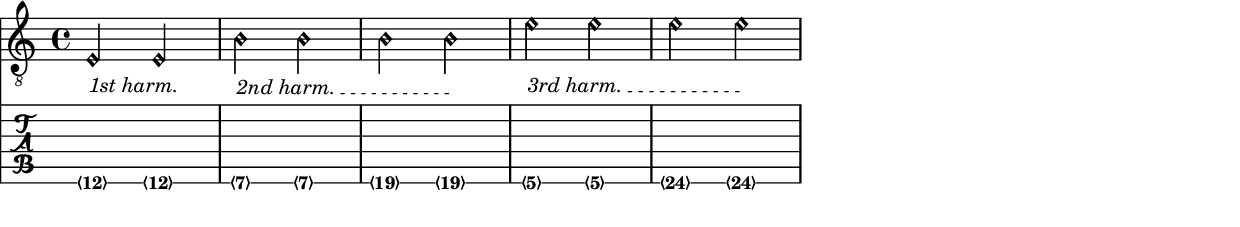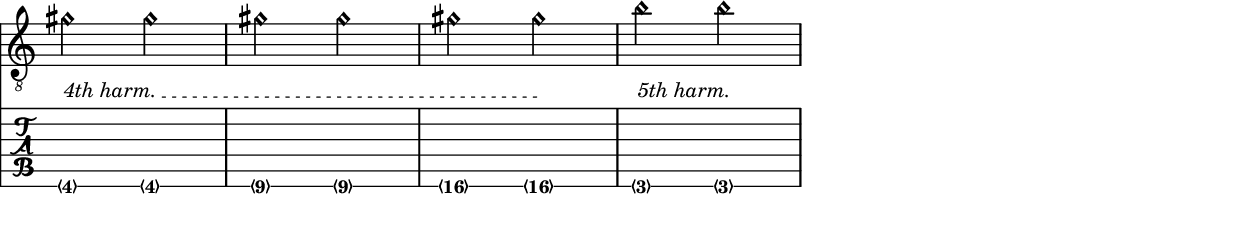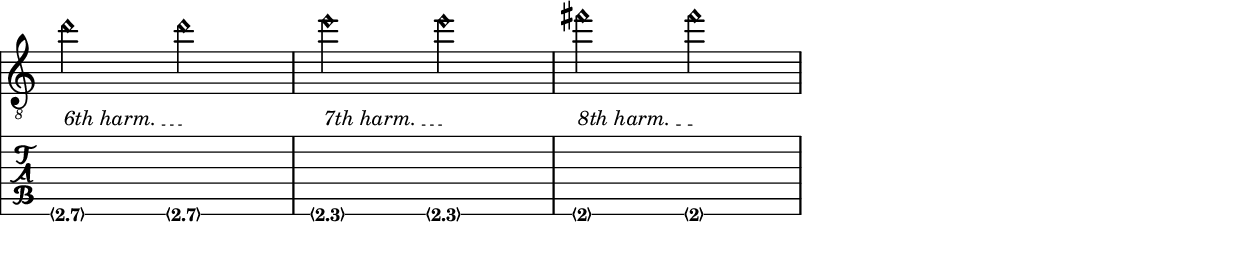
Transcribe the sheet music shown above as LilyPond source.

%% Generated by lilypond-book
%% Options: [exampleindent=10.16\mm,indent=0\mm,line-width=160\mm,paper-height=845.047\pt,paper-width=597.508\pt,papersize='(cons (* 597.508 pt) (* 845.047 pt)),quote]
\include "lilypond-book-preamble.ly"


% ****************************************************************
% Start cut-&-pastable-section
% ****************************************************************

#(ly:set-option 'eps-box-padding 3.000000)



\paper {
  #(set-paper-size '(cons (* 597.508 pt) (* 845.047 pt)))
  indent = 0\mm
  line-width = 160\mm
  % offset the left padding, also add 1mm as lilypond creates cropped
  % images with a little space on the right
  line-width = #(- line-width (* mm  3.000000) (* mm 1))
  line-width = 160\mm - 2.0 * 10.16\mm
  % offset the left padding, also add 1mm as lilypond creates cropped
  % images with a little space on the right
  line-width = #(- line-width (* mm  3.000000) (* mm 1))
}

\layout {
  
}




% ****************************************************************
% ly snippet:
% ****************************************************************
\sourcefilename "snippets/open-string-harmonics-in-tablature.ly"
\sourcefileline 0
%% DO NOT EDIT this file manually; it was automatically
%% generated from the LilyPond Snippet Repository
%% (http://lsr.di.unimi.it).
%%
%% Make any changes in the LSR itself, or in
%% `Documentation/snippets/new/`, then run
%% `scripts/auxiliar/makelsr.pl`.
%%
%% This file is in the public domain.

\version "2.24.0"

\header {
%% Translation of GIT committish: a8a85e19654e46d725563e6deba44083ef137a2c
  texidocja = "
このスニペットは開放弦のハーモニクスを表示する方法を示しています。
"
  doctitleja = "タブ譜で開放弦のハーモニクスを表示する"

%% Translation of GIT committish: 2f3474d9af596d677ed5b7ce720ae4d0954a6b51
  texidocit = "
Questo frammento mostra come scrivere armonici su corde a vuoto.
"
  doctitleit = "Armonici su corde a vuoto in intavolatura"

%% Translation of GIT committish: 41a008e75e2fe29536406cdf0d71c32a4606f2b8
  texidocfr = "
Voici comment obtenir des harmoniques sur corde à vide (harmoniques
naturelles) dans une tablature.
"

  doctitlefr = "Harmoniques sur corde à vide en tablature"

%% Translation of GIT committish: 8ffecf6be17c6ec2ff87cf31873121a8cce29b09
  texidoces = "
Referencia para armónicos sobre cuerdas al aire (armónicos naturales):

"
  doctitlees = "Referencia para armónicos sobre cuerdas al aire"

%% Translation of GIT committish: f86f00c1a8de0f034ba48506de2801c074bd5422
  texidocde = "
Referenz für Flageolett von offenen Saiten:
"
  doctitlede = "Referenz für Flageolett von offenen Saiten"

%% Translation of GIT committish: 8ffecf6be17c6ec2ff87cf31873121a8cce29b09
  texidocca = "
Referència per a armònics sobre cordes a l'aire (armònics naturals):

"
  doctitleca = "Referència per a armònics sobre cordes a l'aire"

  lsrtags = "fretted-strings"

  texidoc = "
This snippet demonstrates open-string harmonics.
"

  doctitle = "Open string harmonics in tablature"
} % begin verbatim



openStringHarmonics = {
  \textSpannerDown
  \override TextSpanner.staff-padding = 3
  \override TextSpanner.dash-fraction = 0.3
  \override TextSpanner.dash-period = 1

  %first harmonic
  \override TextSpanner.bound-details.left.text =
    \markup\small "1st harm. "
  \harmonicByFret 12 e,2\6\startTextSpan
  \harmonicByRatio #1/2 e,\6\stopTextSpan

  %second harmonic
  \override TextSpanner.bound-details.left.text =
    \markup\small "2nd harm. "
  \harmonicByFret 7 e,\6\startTextSpan
  \harmonicByRatio #1/3 e,\6
  \harmonicByFret 19 e,\6
  \harmonicByRatio #2/3 e,\6\stopTextSpan
  %\harmonicByFret 19 < e,\6 a,\5 d\4 >
  %\harmonicByRatio #2/3 < e,\6 a,\5 d\4 >

  %third harmonic
  \override TextSpanner.bound-details.left.text =
    \markup\small "3rd harm. "
  \harmonicByFret 5 e,\6\startTextSpan
  \harmonicByRatio #1/4 e,\6
  \harmonicByFret 24 e,\6
  \harmonicByRatio #3/4 e,\6\stopTextSpan
  \break

  %fourth harmonic
  \override TextSpanner.bound-details.left.text =
    \markup\small "4th harm. "
  \harmonicByFret 4 e,\6\startTextSpan
  \harmonicByRatio #1/5 e,\6
  \harmonicByFret 9 e,\6
  \harmonicByRatio #2/5 e,\6
  \harmonicByFret 16 e,\6
  \harmonicByRatio #3/5 e,\6\stopTextSpan

  %fifth harmonic
  \override TextSpanner.bound-details.left.text =
    \markup\small "5th harm. "
  \harmonicByFret 3 e,\6\startTextSpan
  \harmonicByRatio #1/6 e,\6\stopTextSpan
  \break

  %sixth harmonic
  \override TextSpanner.bound-details.left.text =
    \markup\small "6th harm. "
  \harmonicByFret 2.7 e,\6\startTextSpan
  \harmonicByRatio #1/7 e,\6\stopTextSpan

  %seventh harmonic
  \override TextSpanner.bound-details.left.text =
    \markup\small "7th harm. "
  \harmonicByFret 2.3 e,\6\startTextSpan
  \harmonicByRatio #1/8 e,\6\stopTextSpan

  %eighth harmonic
  \override TextSpanner.bound-details.left.text =
    \markup\small "8th harm. "
  \harmonicByFret 2 e,\6\startTextSpan
  \harmonicByRatio #1/9 e,\6\stopTextSpan
}

\score {
  <<
    \new Staff
    \with { \omit StringNumber } {
      \new Voice {
        \clef "treble_8"
        \openStringHarmonics
      }
    }
    \new TabStaff {
      \new TabVoice {
        \openStringHarmonics
      }
    }
  >>
}

\paper { tagline = ##f }



% ****************************************************************
% end ly snippet
% ****************************************************************
